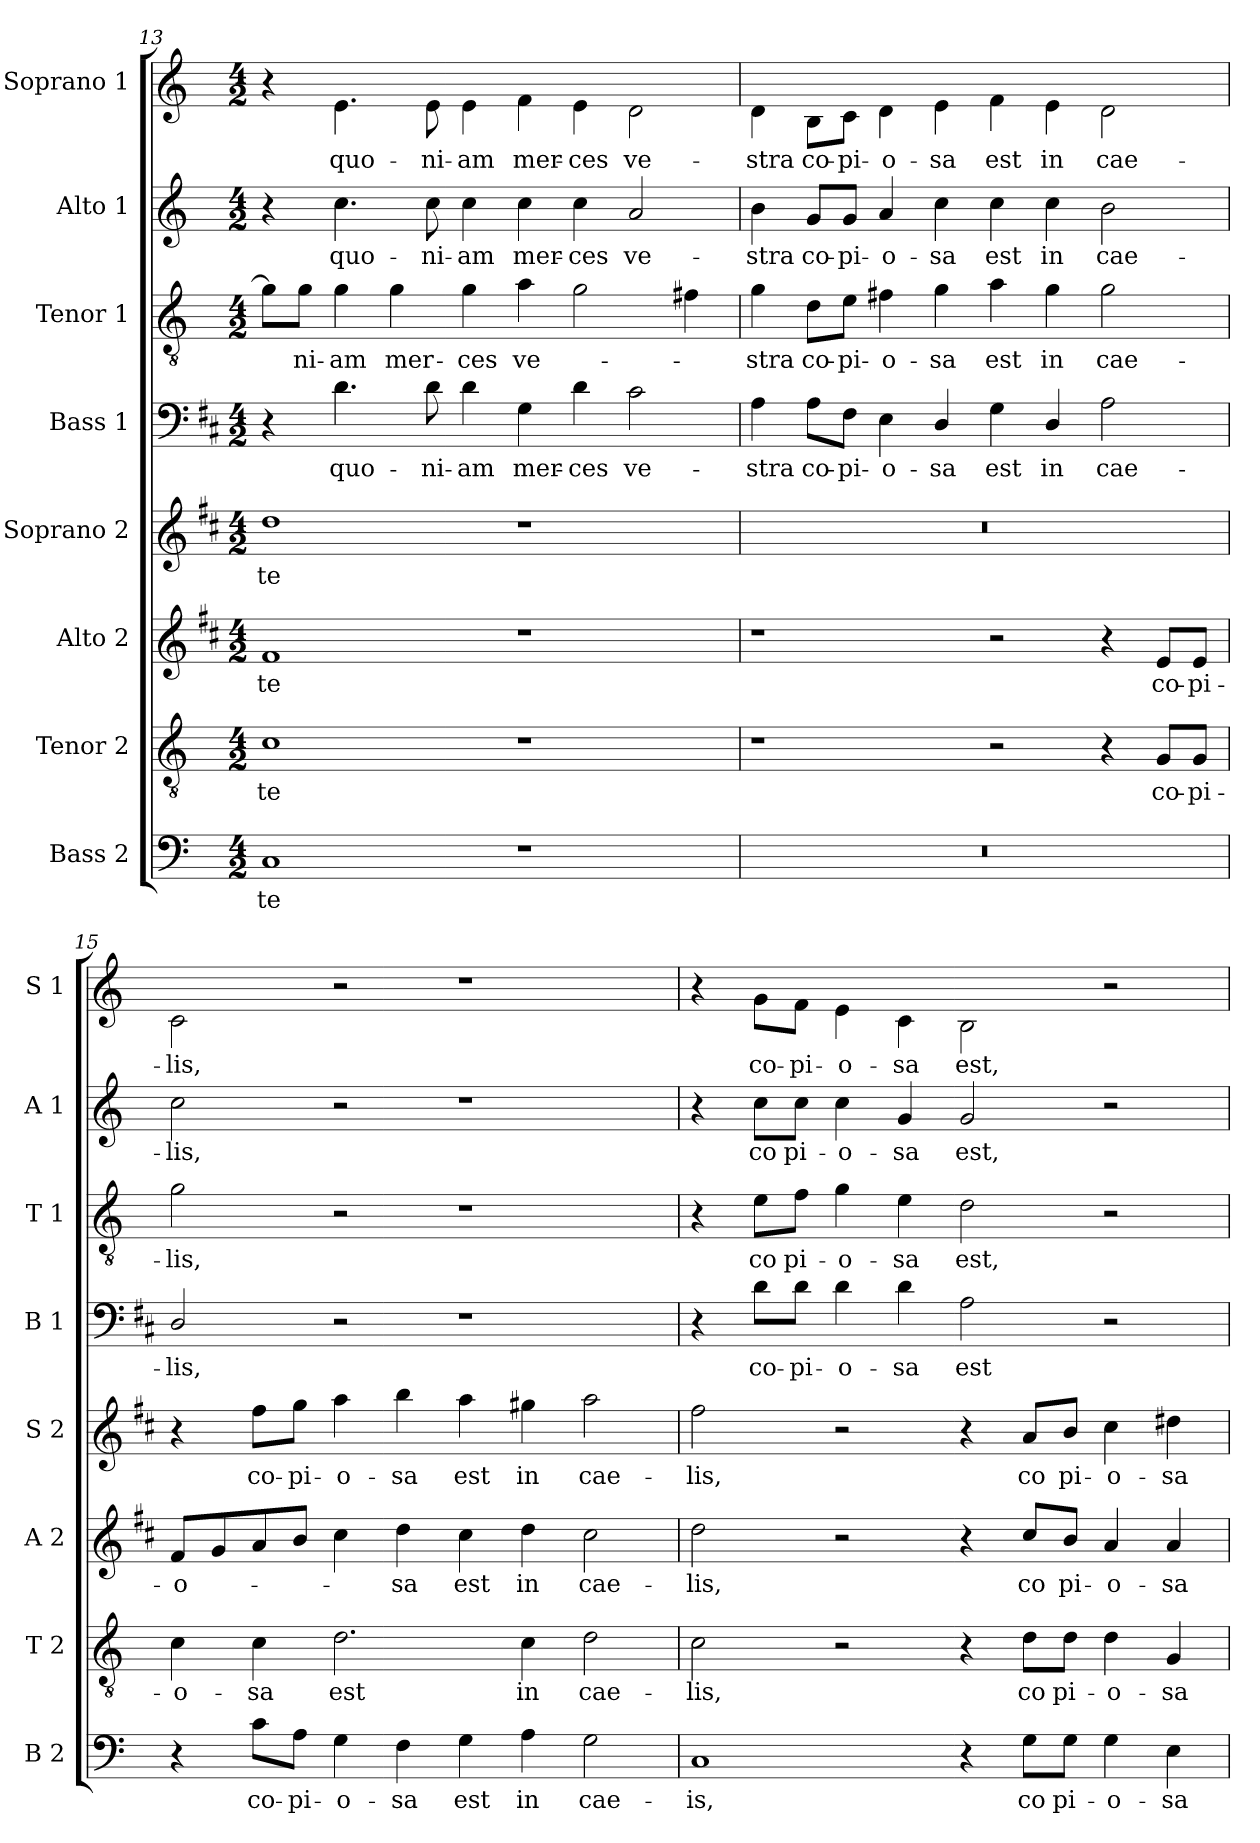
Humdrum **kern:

**kern	**text	**kern	**text	**kern	**text	**kern	**text	**kern	**text	**kern	**text	**kern	**text	**kern	**text
*part8	*part8	*part7	*part7	*part6	*part6	*part5	*part5	*part4	*part4	*part3	*part3	*part2	*part2	*part1	*part1
*staff8	*staff8	*staff7	*staff7	*staff6	*staff6	*staff5	*staff5	*staff4	*staff4	*staff3	*staff3	*staff2	*staff2	*staff1	*staff1
*I"Bass 2	*	*I"Tenor 2	*	*I"Alto 2	*	*I"Soprano 2	*	*I"Bass 1	*	*I"Tenor 1	*	*I"Alto 1	*	*I"Soprano 1	*
*I'B 2	*	*I'T 2	*	*I'A 2	*	*I'S 2	*	*I'B 1	*	*I'T 1	*	*I'A 1	*	*I'S 1	*
!!LO:LB:g=z
*clefF4	*	*clefGv2	*	*clefG2	*	*clefG2	*	*clefF4	*	*clefGv2	*	*clefG2	*	*clefG2	*
*	*	*	*	*ITrd1c2	*	*ITrd1c2	*	*ITrd1c2	*	*	*	*	*	*ITrd-7c-12	*
*k[]	*	*k[]	*	*k[]	*	*k[]	*	*k[]	*	*k[]	*	*k[]	*	*k[]	*
*C:	*	*C:	*	*C:	*	*C:	*	*C:	*	*C:	*	*C:	*	*C:	*
*M4/2	*	*M4/2	*	*M4/2	*	*M4/2	*	*M4/2	*	*M4/2	*	*M4/2	*	*M4/2	*
=13	=13	=13	=13	=13	=13	=13	=13	=13	=13	=13	=13	=13	=13	=13	=13
1C	-te	1c	-te	1e	-te	1cc	-te	4r	.	8g\L]	-­	4r	.	4r	.
.	.	.	.	.	.	.	.	.	.	8g\J	ni-	.	.	.	.
.	.	.	.	.	.	.	.	4.c\	quo-	4g\	-am	4.cc\	quo-	4.ee\	quo-
.	.	.	.	.	.	.	.	.	.	4g\	mer-	.	.	.	.
.	.	.	.	.	.	.	.	8c\	-ni-	.	.	8cc\	-ni-	8ee\	-ni-
.	.	.	.	.	.	.	.	4c\	-am	4g\	-ces	4cc\	-am	4ee\	-am
1r	.	1r	.	1r	.	1r	.	4F\	mer-	4a\	ve-	4cc\	mer-	4ff\	mer-
.	.	.	.	.	.	.	.	4c\	-ces	2g\	.	4cc\	-ces	4ee\	-ces
.	.	.	.	.	.	.	.	2B\	ve-	.	.	2a/	ve-	2dd\	ve-
.	.	.	.	.	.	.	.	.	.	4f#X\	.	.	.	.	.
=14	=14	=14	=14	=14	=14	=14	=14	=14	=14	=14	=14	=14	=14	=14	=14
0r	.	1r	.	1r	.	0r	.	4G\	-stra	4g\	-stra	4b\	-stra	4dd\	-stra
.	.	.	.	.	.	.	.	8G\L	co-	8d\L	co-	8g/L	co-	8b\L	co-
.	.	.	.	.	.	.	.	8E\J	-pi-	8e\J	-pi-	8g/J	-pi-	8cc\J	-pi-
.	.	.	.	.	.	.	.	4D\	-o-	4f#X\	-o-	4a/	-o-	4dd\	-o-
.	.	.	.	.	.	.	.	4C/	-sa	4g\	-sa	4cc\	-sa	4ee\	-sa
.	.	2r	.	2r	.	.	.	4F\	est	4a\	est	4cc\	est	4ff\	est
.	.	.	.	.	.	.	.	4C/	in	4g\	in	4cc\	in	4ee\	in
.	.	4r	.	4r	.	.	.	2G\	cae-	2g\	cae-	2b\	cae-	2dd\	cae-
.	.	8G/L	co-	8d/L	co-	.	.	.	.	.	.	.	.	.	.
.	.	8G/J	-pi-	8d/J	-pi-	.	.	.	.	.	.	.	.	.	.
=15	=15	=15	=15	=15	=15	=15	=15	=15	=15	=15	=15	=15	=15	=15	=15
4r	.	4c\	-o-	8e/L	-o-	4r	.	2C/	-lis,	2g\	-lis,	2cc\	-lis,	2cc\	-lis,
.	.	.	.	8f/	.	.	.	.	.	.	.	.	.	.	.
8c\L	co-	4c\	-sa	8g/	.	8ee\L	co-	.	.	.	.	.	.	.	.
8A\J	-pi-	.	.	8a/J	.	8ff\J	-pi-	.	.	.	.	.	.	.	.
4G\	-o-	2.d\	est	4b\	.	4gg\	-o-	2r	.	2r	.	2r	.	2r	.
4F\	-sa	.	.	4cc\	-sa	4aa\	-sa	.	.	.	.	.	.	.	.
4G\	est	.	.	4b\	est	4gg\	est	1r	.	1r	.	1r	.	1r	.
4A\	in	4c\	in	4cc\	in	4ff#X\	in	.	.	.	.	.	.	.	.
2G\	cae-	2d\	cae-	2b\	cae-	2gg\	cae-	.	.	.	.	.	.	.	.
=16	=16	=16	=16	=16	=16	=16	=16	=16	=16	=16	=16	=16	=16	=16	=16
1C	-is,	2c\	-lis,	2cc\	-lis,	2ee\	-lis,	4r	.	4r	.	4r	.	4r	.
.	.	.	.	.	.	.	.	8c\L	co-	8e\L	co	8cc\L	co	8gg\L	co-
.	.	.	.	.	.	.	.	8c\J	-pi-	8f\J	­pi-	8cc\J	­pi-	8ff\J	-pi-
.	.	2r	.	2r	.	2r	.	4c\	-o-	4g\	-o-	4cc\	-o-	4ee\	-o-
.	.	.	.	.	.	.	.	4c\	-sa	4e\	-sa	4g/	-sa	4cc\	-sa
4r	.	4r	.	4r	.	4r	.	2G\	est	2d\	est,	2g/	est,	2b\	est,
8G\L	co	8d\L	co	8b/L	co	8g/L	co	.	.	.	.	.	.	.	.
8G\J	­pi-	8d\J	­pi-	8a/J	pi-	8a/J	pi-	.	.	.	.	.	.	.	.
4G\	-o-	4d\	-o-	4g/	-o-	4b\	-o-	2r	.	2r	.	2r	.	2r	.
4E\	-sa	4G/	-sa	4g/	-sa	4cc#X\	-sa	.	.	.	.	.	.	.	.
=	=	=	=	=	=	=	=	=	=	=	=	=	=	=	=
*-	*-	*-	*-	*-	*-	*-	*-	*-	*-	*-	*-	*-	*-	*-	*-
